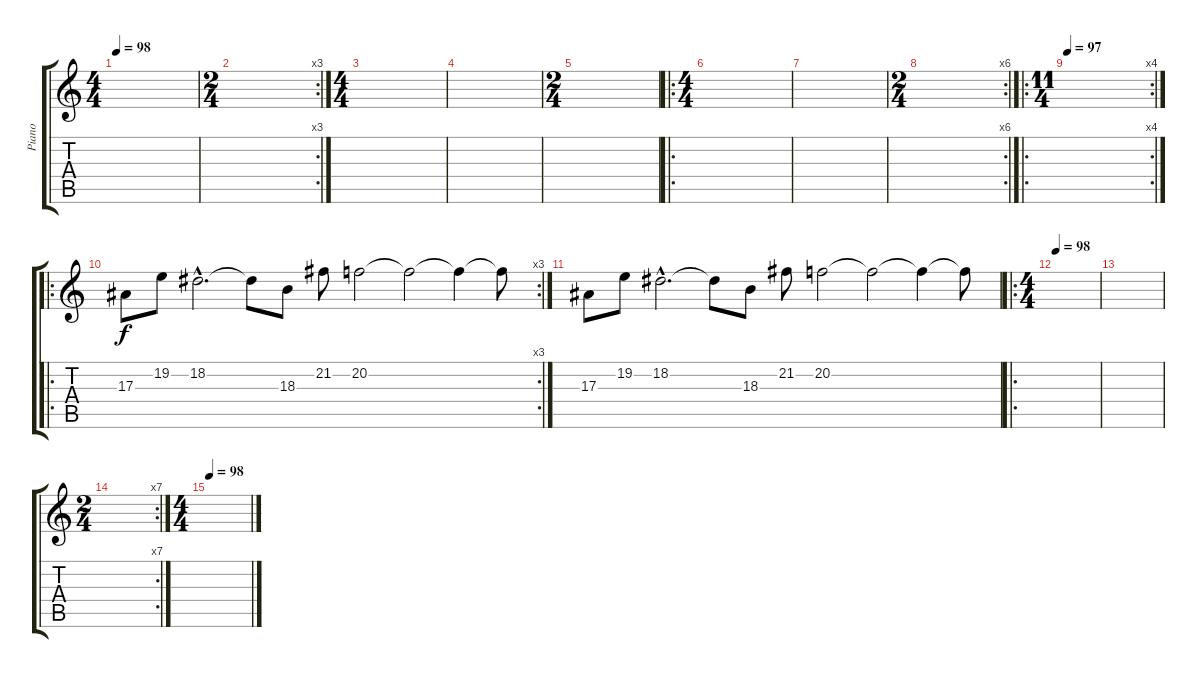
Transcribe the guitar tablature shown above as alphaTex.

\track ("Piano" "Piano") {instrument acousticgrandpiano}
\staff {score tabs}
\tuning (D4 A3 F3 C3 G2 D2) {hide}
\ts (4 4)
\tempo 98
\clef g2
\ks c
|
\rc 3
\ts (2 4)
|
\ts (4 4)
|
|
\ts (2 4)
|
\ro
\ts (4 4)
|
|
\rc 6
\ts (2 4)
|
\ro
\rc 4
\ts (11 4)
\tempo 97
|
\ro
\rc 3
17.3.8{volume 8 instrument pad6metallic} 19.2.8 18.2{hac}.2{d} 18.2{t}.8 18.3.8 21.2.8 20.2.2 20.2{t}.2 20.2{t}.4 20.2{t}.8 |
17.3.8{volume 8 instrument pad6metallic} 19.2.8 18.2{hac}.2{d} 18.2{t}.8 18.3.8 21.2.8 20.2.2 20.2{t}.2 20.2{t}.4 20.2{t}.8 |
\ro
\ts (4 4)
\tempo 98
|
|
\rc 7
\ts (2 4)
|
\ts (4 4)
\tempo 98
